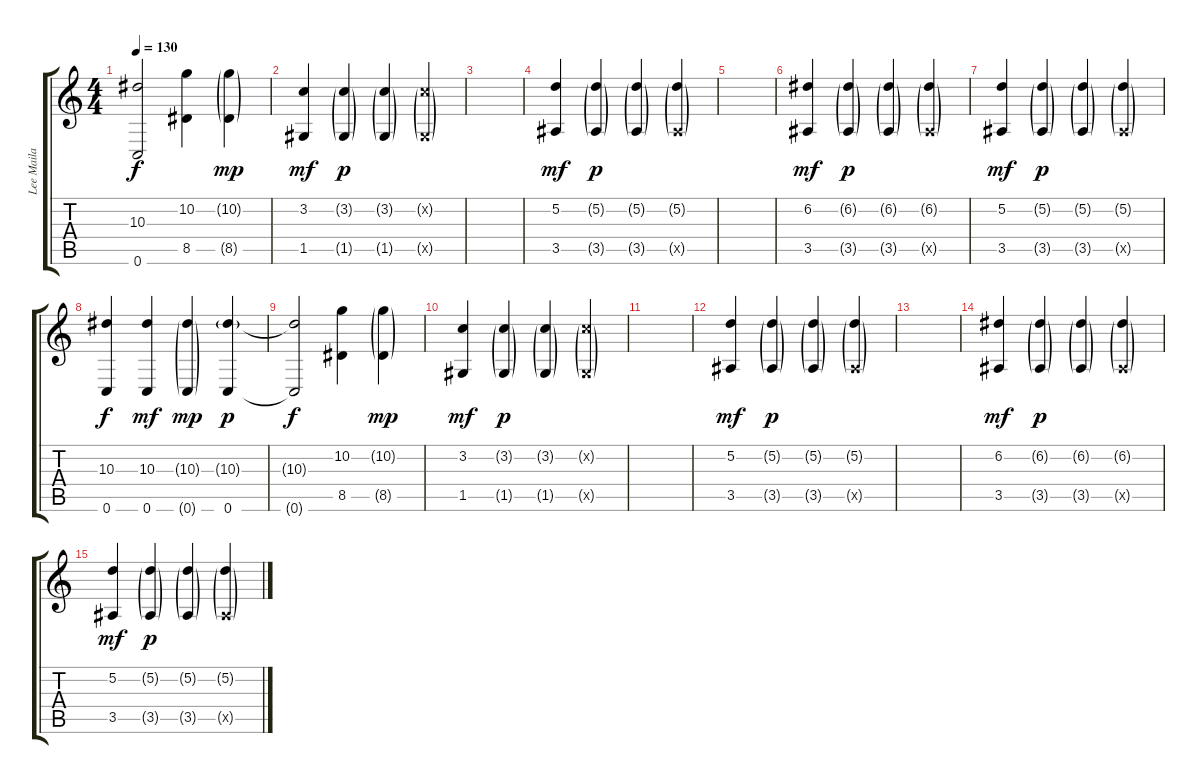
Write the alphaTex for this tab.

\track ("Lee Maila (Clean)" "Lee Maila ") {instrument electricguitarclean}
\staff {score tabs}
\tuning (D4 A3 F3 C3 G2 C2) {hide}
\ts (4 4)
\tempo 130
\clef g2
\ks c
(10.3{t} 0.6{t}).2{dy f} (10.2 8.5).4 (10.2{g} 8.5{g}).4{dy mp} |
(3.2 1.5).4{dy mf} (3.2{g} 1.5{g}).4{dy p} (3.2{g} 1.5{g}).4 (3.2{g x} 1.5{g x}).4 |
|
(5.2 3.5).4{dy mf} (5.2{g} 3.5{g}).4{dy p} (5.2{g} 3.5{g}).4 (5.2{g} 3.5{g x}).4 |
|
(6.2 3.5).4{dy mf} (6.2{g} 3.5{g}).4{dy p} (6.2{g} 3.5{g}).4 (6.2{g} 3.5{g x}).4 |
(5.2 3.5).4{dy mf} (5.2{g} 3.5{g}).4{dy p} (5.2{g} 3.5{g}).4 (5.2{g} 3.5{g x}).4 |
(10.3 0.6).4{dy f} (10.3 0.6).4{dy mf} (10.3{g} 0.6{g}).4{dy mp} (10.3{g} 0.6).4{dy p} |
(10.3{t} 0.6{t}).2{dy f} (10.2 8.5).4 (10.2{g} 8.5{g}).4{dy mp} |
(3.2 1.5).4{dy mf} (3.2{g} 1.5{g}).4{dy p} (3.2{g} 1.5{g}).4 (3.2{g x} 1.5{g x}).4 |
|
(5.2 3.5).4{dy mf} (5.2{g} 3.5{g}).4{dy p} (5.2{g} 3.5{g}).4 (5.2{g} 3.5{g x}).4 |
|
(6.2 3.5).4{dy mf} (6.2{g} 3.5{g}).4{dy p} (6.2{g} 3.5{g}).4 (6.2{g} 3.5{g x}).4 |
(5.2 3.5).4{dy mf} (5.2{g} 3.5{g}).4{dy p} (5.2{g} 3.5{g}).4 (5.2{g} 3.5{g x}).4
